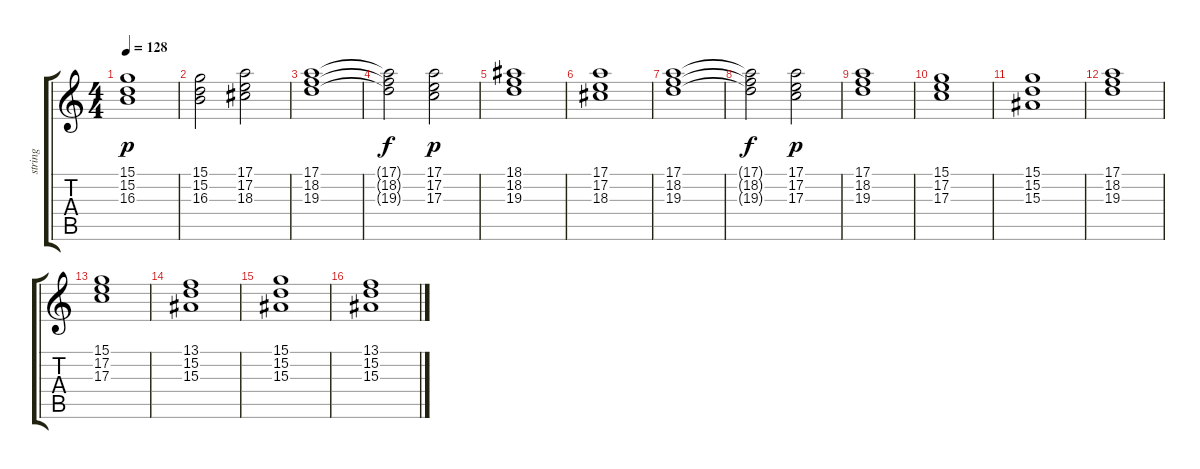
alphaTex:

\track ("string" "string") {instrument synthstrings1}
\staff {score tabs}
\tuning (E4 B3 G3 D3 A2 E2) {hide}
\ts (4 4)
\tempo 128
\clef g2
\ks c
(15.1 15.2 16.3).1{dy p} |
(15.1 15.2 16.3).2 (17.1 17.2 18.3).2 |
(17.1 18.2 19.3).1 |
(17.1{t} 18.2{t} 19.3{t}).2{dy f} (17.1 17.2 17.3).2{dy p} |
(18.1 18.2 19.3).1 |
(17.1 17.2 18.3).1 |
(17.1 18.2 19.3).1 |
(17.1{t} 18.2{t} 19.3{t}).2{dy f} (17.1 17.2 17.3).2{dy p} |
(17.1 18.2 19.3).1 |
(15.1 17.2 17.3).1 |
(15.1 15.2 15.3).1 |
(17.1 18.2 19.3).1 |
(15.1 17.2 17.3).1 |
(13.1 15.2 15.3).1 |
(15.1 15.2 15.3).1 |
(13.1 15.2 15.3).1
